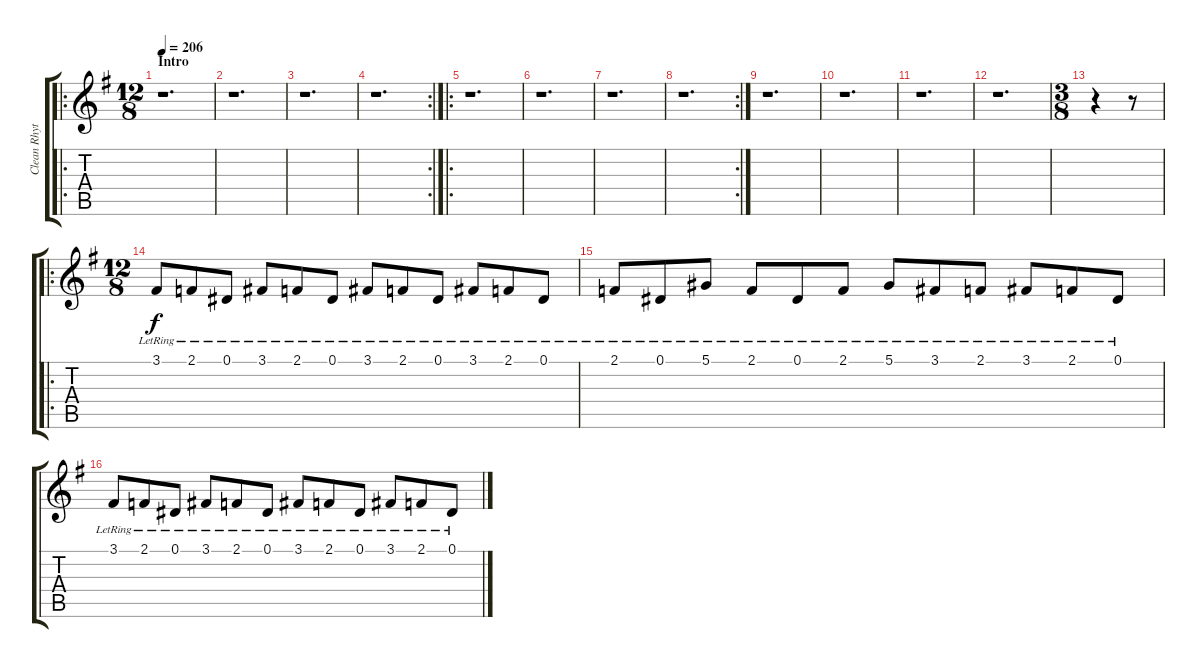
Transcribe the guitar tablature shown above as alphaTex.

\track ("Clean Rhythm Guitar + Synth " "Clean Rhyt") {instrument harpsichord}
\staff {score tabs}
\tuning (Eb4 Bb3 Gb3 Db3 Ab2 Eb2) {hide}
\ro
\ts (12 8)
\section ("" "Intro")
\tempo 206
\clef g2
\ks g
r.1{d dy f instrument harpsichord} |
r.1{d} |
r.1{d} |
\rc 2
r.1{d} |
\ro
r.1{d} |
r.1{d} |
r.1{d} |
\rc 2
r.1{d} |
r.1{d} |
r.1{d} |
r.1{d} |
r.1{d} |
\ts (3 8)
r.4 r.8 |
\ro
\ts (12 8)
3.1{lr}.8 2.1{lr}.8 0.1{lr}.8 3.1{lr}.8 2.1{lr}.8 0.1{lr}.8 3.1{lr}.8 2.1{lr}.8 0.1{lr}.8 3.1{lr}.8 2.1{lr}.8 0.1{lr}.8 |
2.1{lr}.8 0.1{lr}.8 5.1{lr}.8 2.1{lr}.8 0.1{lr}.8 2.1{lr}.8 5.1{lr}.8 3.1{lr}.8 2.1{lr}.8 3.1{lr}.8 2.1{lr}.8 0.1{lr}.8 |
3.1{lr}.8 2.1{lr}.8 0.1{lr}.8 3.1{lr}.8 2.1{lr}.8 0.1{lr}.8 3.1{lr}.8 2.1{lr}.8 0.1{lr}.8 3.1{lr}.8 2.1{lr}.8 0.1{lr}.8
